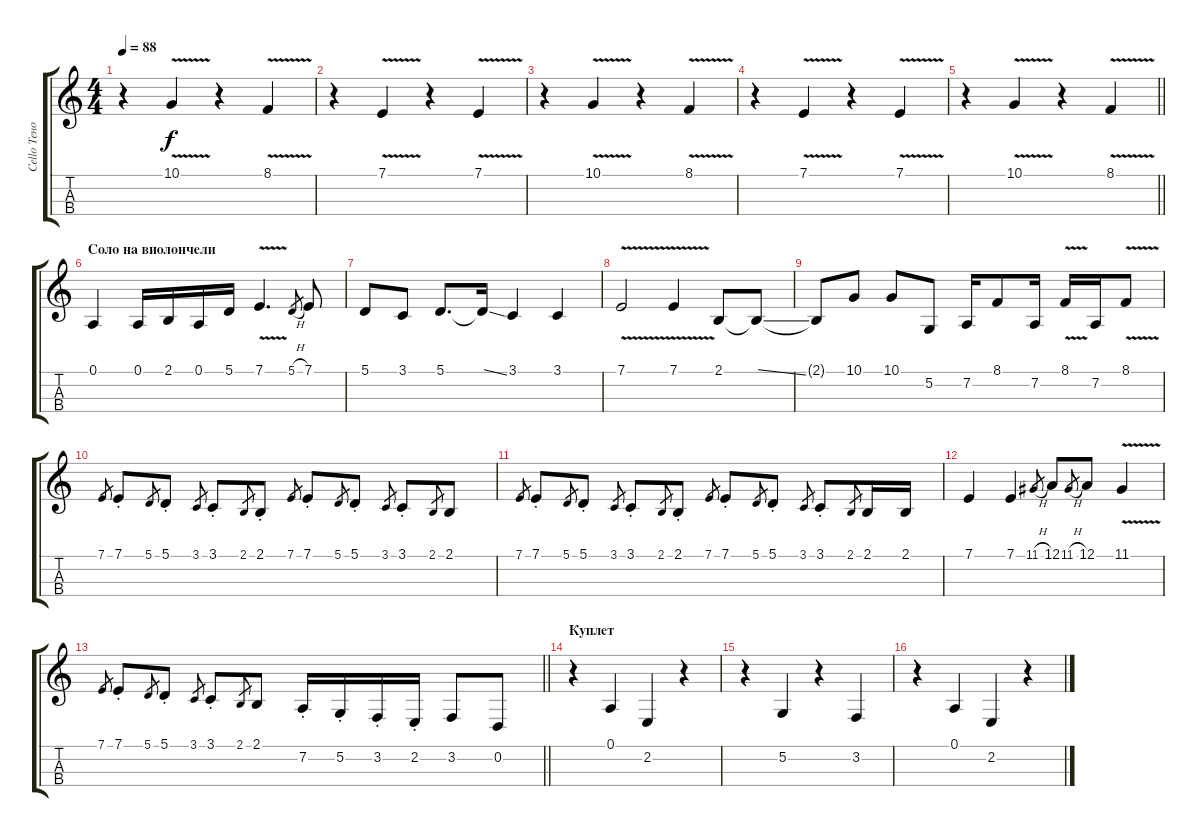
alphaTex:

\track ("Cello Тенор" "Cello Тено") {instrument cello}
\staff {score tabs}
\tuning (A3 D3 G2 C2) {hide}
\ts (4 4)
\tempo 88
\clef g2
\ks c
r.4{dy f} 10.1{v}.4 r.4 8.1{v}.4 |
r.4 7.1{v}.4 r.4 7.1{v}.4 |
r.4 10.1{v}.4 r.4 8.1{v}.4 |
r.4 7.1{v}.4 r.4 7.1{v}.4 |
\barLineRight lightlight
r.4 10.1{v}.4 r.4 8.1{v}.4 |
\section ("" "Соло на виолончели")
0.1.4 0.1.16 2.1.16 0.1.16 5.1.16 7.1{v}.4{d} 5.1{h}.8{gr} 7.1.8 |
5.1.8 3.1.8 5.1.8{d} 5.1{ss t}.16 3.1.4 3.1.4 |
7.1{v}.2 7.1{v}.4 2.1.8 2.1{ss t}.8 |
2.1{t}.8 10.1.8 10.1.8 5.2.8 7.2.16 8.1.8 7.2.16 8.1{v}.16 7.2.16 8.1{v}.8 |
7.1.8{gr} 7.1{st}.8 5.1.8{gr} 5.1{st}.8 3.1.8{gr} 3.1{st}.8 2.1.8{gr} 2.1{st}.8 7.1.8{gr} 7.1{st}.8 5.1.8{gr} 5.1{st}.8 3.1.8{gr} 3.1{st}.8 2.1.8{gr} 2.1.8 |
7.1.8{gr} 7.1{st}.8 5.1.8{gr} 5.1{st}.8 3.1.8{gr} 3.1{st}.8 2.1.8{gr} 2.1{st}.8 7.1.8{gr} 7.1{st}.8 5.1.8{gr} 5.1{st}.8 3.1.8{gr} 3.1{st}.8 2.1.8{gr} 2.1.16 2.1.16 |
7.1.4 7.1.4 11.1{h}.8{gr} 12.1.8 11.1{h}.8{gr} 12.1.8 11.1{v}.4 |
\barLineRight lightlight
7.1.8{gr} 7.1{st}.8 5.1.8{gr} 5.1{st}.8 3.1.8{gr} 3.1{st}.8 2.1.8{gr} 2.1.8 7.2{st}.16 5.2{st}.16 3.2{st}.16 2.2{st}.16 3.2.8 0.2.8 |
\section ("" "Куплет")
r.4{volume 9} 0.1.4 2.2.4 r.4 |
r.4 5.2.4 r.4 3.2.4 |
r.4 0.1.4 2.2.4 r.4
